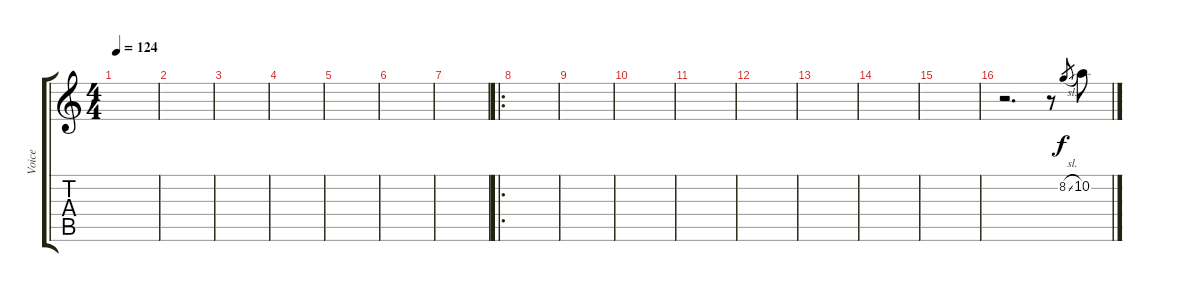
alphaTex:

\track ("Voice" "Voice") {instrument acousticguitarnylon}
\staff {score tabs}
\tuning (E4 B3 G3 D3 A2 E2) {hide}
\ts (4 4)
\tempo 124
\clef g2
\ks c
|
|
|
|
|
|
|
\ro
|
|
|
|
|
|
|
|
r.2{d} r.8 8.2{sl}.8{gr} 10.2.8
